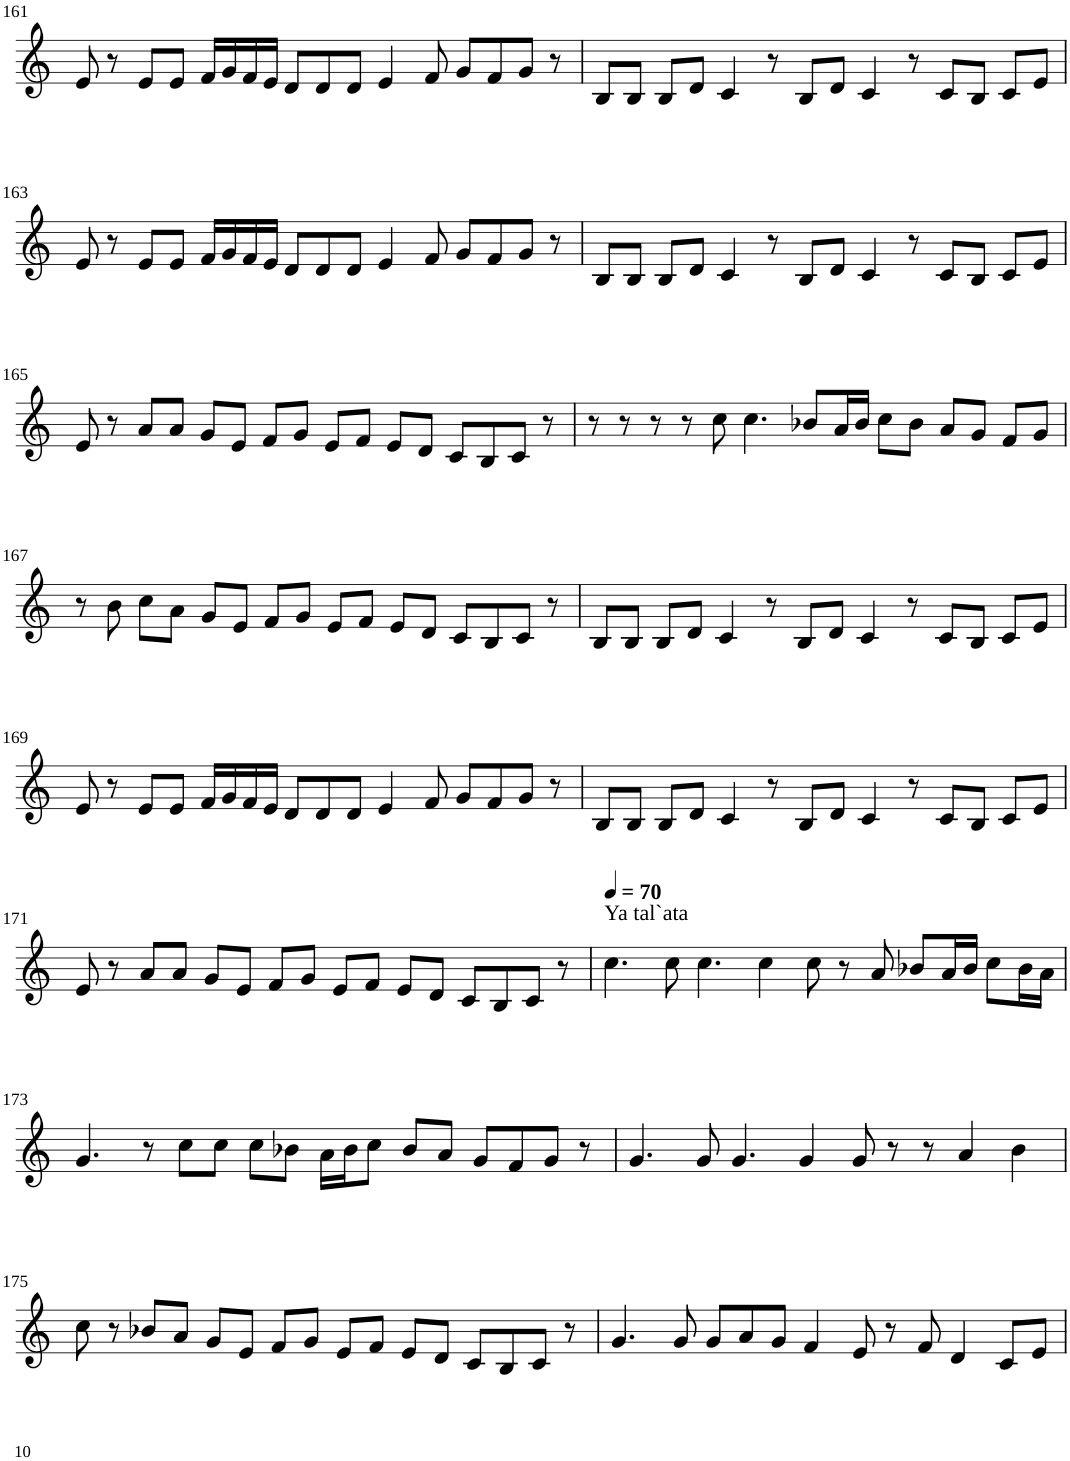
**kern
*part1
*staff1
*I"Violin
!!LO:PB:g=z
*clefG2
*k[]
*M8/4
=161
8e/
8r
8e/L
8e/J
16f/LL
16g/
16f/
16e/JJ
8d/L
8d/
8d/J
4e/
8f/
8g/L
8f/
8g/J
8r
=162
8B/L
8B/J
8B/L
8d/J
4c/
8r
8B/L
8d/J
4c/
8r
8c/L
8B/J
8c/L
8e/J
!!LO:LB:g=z
=163
8e/
8r
8e/L
8e/J
16f/LL
16g/
16f/
16e/JJ
8d/L
8d/
8d/J
4e/
8f/
8g/L
8f/
8g/J
8r
=164
8B/L
8B/J
8B/L
8d/J
4c/
8r
8B/L
8d/J
4c/
8r
8c/L
8B/J
8c/L
8e/J
!!LO:LB:g=z
=165
8e/
8r
8a/L
8a/J
8g/L
8e/J
8f/L
8g/J
8e/L
8f/J
8e/L
8d/J
8c/L
8B/
8c/J
8r
=166
8r
8r
8r
8r
8cc\
4.cc\
8b-X/L
16a/L
16b-/JJ
8cc\L
8b-\J
8a/L
8g/J
8f/L
8g/J
!!LO:LB:g=z
=167
8r
8b\
8cc\L
8a\J
8g/L
8e/J
8f/L
8g/J
8e/L
8f/J
8e/L
8d/J
8c/L
8B/
8c/J
8r
=168
8B/L
8B/J
8B/L
8d/J
4c/
8r
8B/L
8d/J
4c/
8r
8c/L
8B/J
8c/L
8e/J
!!LO:LB:g=z
=169
8e/
8r
8e/L
8e/J
16f/LL
16g/
16f/
16e/JJ
8d/L
8d/
8d/J
4e/
8f/
8g/L
8f/
8g/J
8r
=170
8B/L
8B/J
8B/L
8d/J
4c/
8r
8B/L
8d/J
4c/
8r
8c/L
8B/J
8c/L
8e/J
!!LO:LB:g=z
=171
8e/
8r
8a/L
8a/J
8g/L
8e/J
8f/L
8g/J
8e/L
8f/J
8e/L
8d/J
8c/L
8B/
8c/J
8r
=172
*MM70
!LO:TX:a:t=Ya tal`ata
4.cc\
8cc\
4.cc\
4cc\
8cc\
8r
8a/
8b-X/L
16a/L
16b-/JJ
8cc\L
16b-\L
16a\JJ
!!LO:LB:g=z
=173
4.g/
8r
8cc\L
8cc\J
8cc\L
8b-X\J
16a\LL
16b-\J
8cc\J
8b-/L
8a/J
8g/L
8f/
8g/J
8r
=174
4.g/
8g/
4.g/
4g/
8g/
8r
8r
4a/
4b\
!!LO:LB:g=z
=175
8cc\
8r
8b-X/L
8a/J
8g/L
8e/J
8f/L
8g/J
8e/L
8f/J
8e/L
8d/J
8c/L
8B/
8c/J
8r
=176
4.g/
8g/
8g/L
8a/
8g/J
4f/
8e/
8r
8f/
4d/
8c/L
8e/J
=
*-
